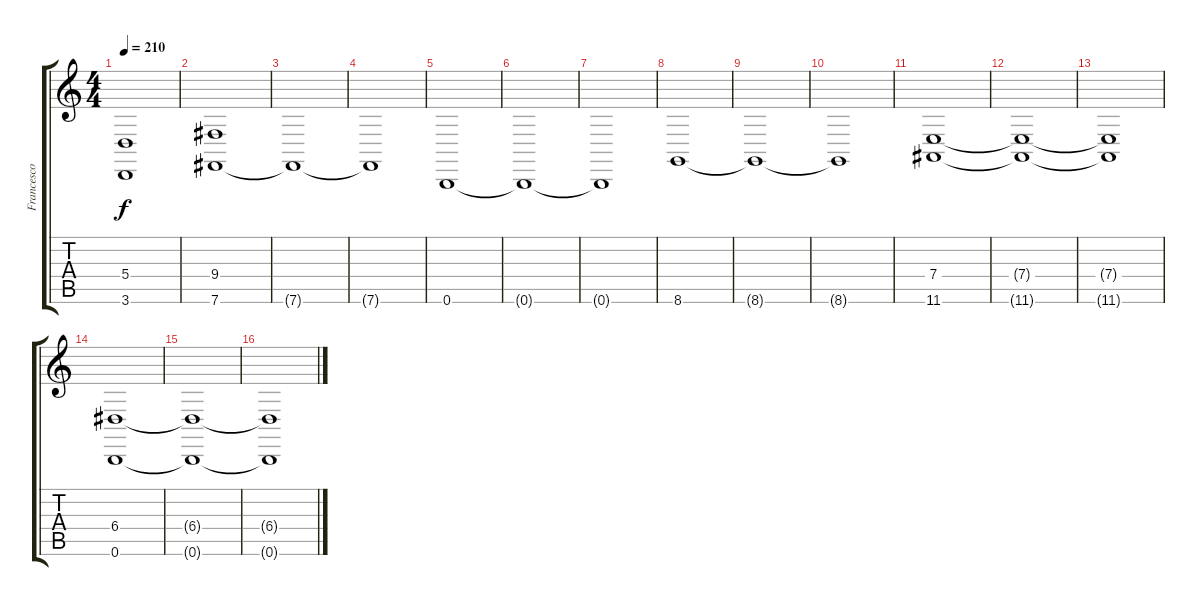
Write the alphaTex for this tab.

\track ("Francesco Paoli" "Francesco ") {instrument trombone}
\staff {score tabs}
\tuning (B3 Gb3 D3 A2 E2 B1) {hide}
\ts (4 4)
\tempo 210
\clef g2
\ks c
(5.4{t} 3.6{t}).1{dy f} |
(9.4 7.6).1 |
7.6{t}.1 |
7.6{t}.1 |
0.6.1 |
0.6{t}.1 |
0.6{t}.1 |
8.6.1 |
8.6{t}.1 |
8.6{t}.1 |
(7.4 11.6).1 |
(7.4{t} 11.6{t}).1 |
(7.4{t} 11.6{t}).1 |
(6.4 0.6).1 |
(6.4{t} 0.6{t}).1 |
(6.4{t} 0.6{t}).1
